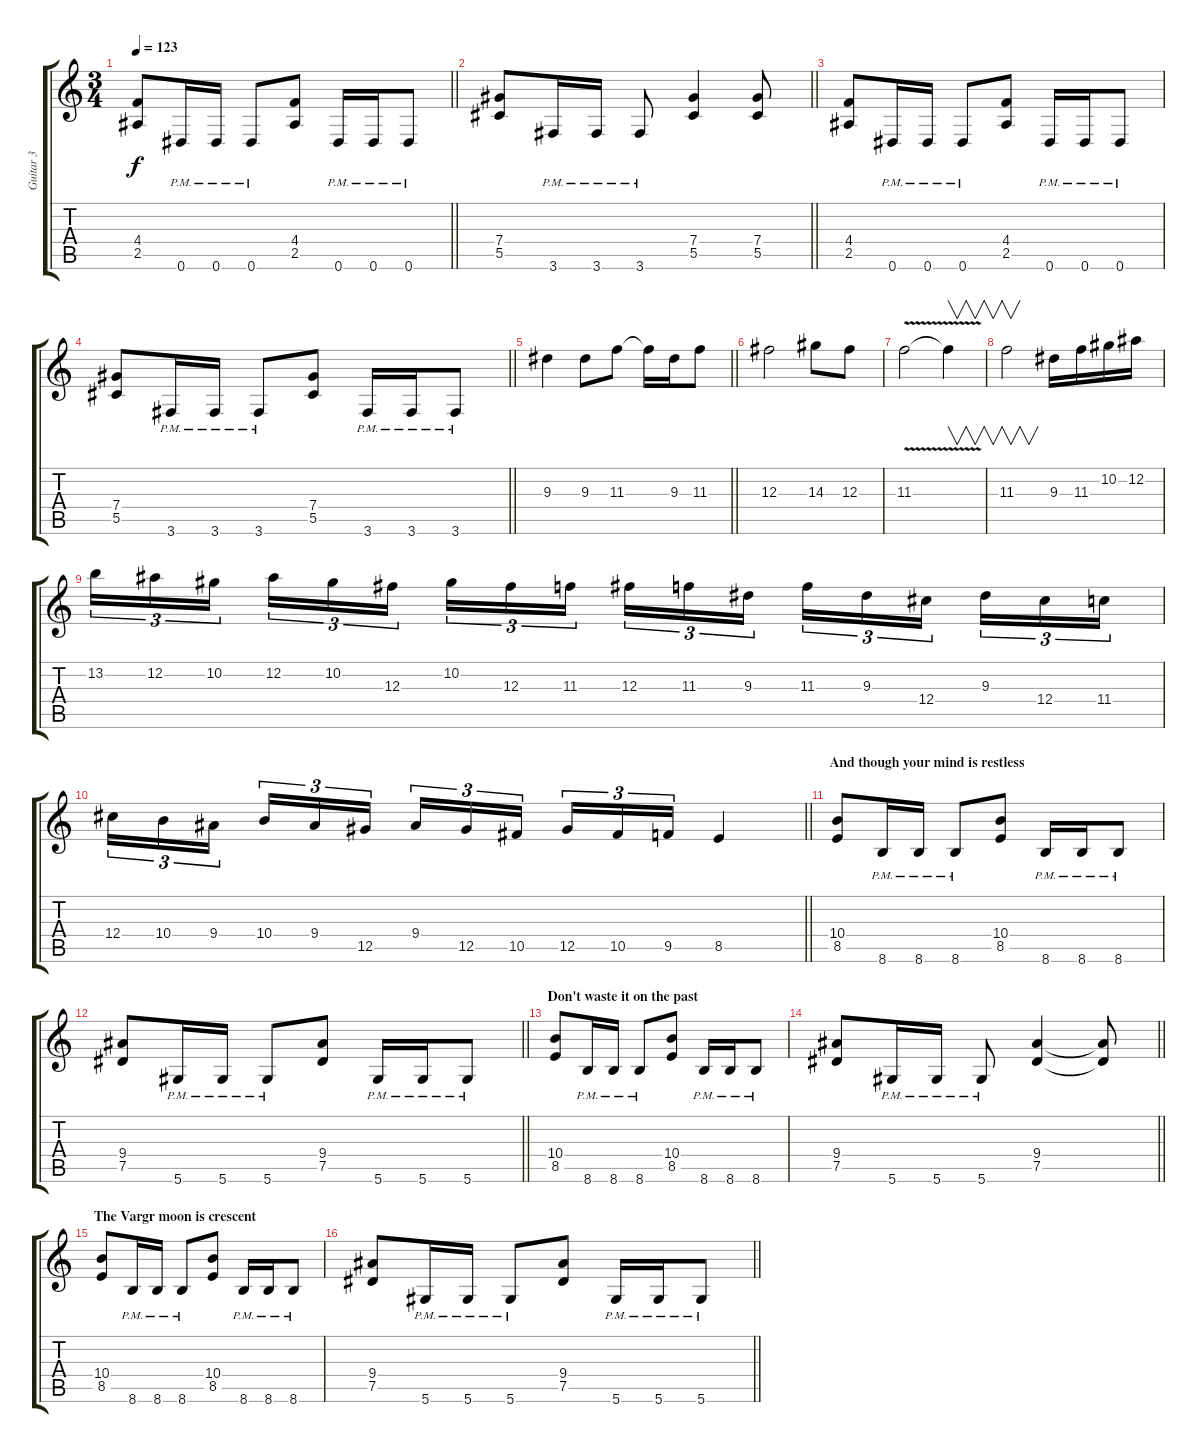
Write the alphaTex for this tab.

\track ("Guitar 3" "Guitar 3") {instrument overdrivenguitar}
\staff {score tabs}
\tuning (Eb4 Bb3 Gb3 Db3 Ab2 Eb2) {hide}
\ts (3 4)
\tempo 123
\clef g2
\barLineRight lightlight
\ks c
(4.4 2.5).8{dy f} 0.6{pm}.16 0.6{pm}.16 0.6{pm}.8 (4.4 2.5).8 0.6{pm}.16 0.6{pm}.16 0.6{pm}.8 |
\barLineRight lightlight
(7.4 5.5).8 3.6{pm}.16 3.6{pm}.16 3.6{pm}.8 (7.4 5.5).4 (7.4 5.5).8 |
(4.4 2.5).8 0.6{pm}.16 0.6{pm}.16 0.6{pm}.8 (4.4 2.5).8 0.6{pm}.16 0.6{pm}.16 0.6{pm}.8 |
\barLineRight lightlight
(7.4 5.5).8 3.6{pm}.16 3.6{pm}.16 3.6{pm}.8 (7.4 5.5).8 3.6{pm}.16 3.6{pm}.16 3.6{pm}.8 |
\barLineRight lightlight
9.3.4 9.3.8 11.3.8 11.3{t}.16 9.3.16 11.3.8 |
12.3.2 14.3.8 12.3.8 |
11.3{v}.2 11.3{t}.4{v} |
11.3.2{v} 9.3.16 11.3.16 10.2.16 12.2.16 |
13.2.16{tu (3 2)} 12.2.16{tu (3 2)} 10.2.16{tu (3 2) beam splitsecondary} 12.2.16{tu (3 2)} 10.2.16{tu (3 2)} 12.3.16{tu (3 2)} 10.2.16{tu (3 2)} 12.3.16{tu (3 2)} 11.3.16{tu (3 2) beam splitsecondary} 12.3.16{tu (3 2)} 11.3.16{tu (3 2)} 9.3.16{tu (3 2)} 11.3.16{tu (3 2)} 9.3.16{tu (3 2)} 12.4.16{tu (3 2) beam splitsecondary} 9.3.16{tu (3 2)} 12.4.16{tu (3 2)} 11.4.16{tu (3 2)} |
\barLineRight lightlight
12.4.16{tu (3 2)} 10.4.16{tu (3 2)} 9.4.16{tu (3 2) beam splitsecondary} 10.4.16{tu (3 2)} 9.4.16{tu (3 2)} 12.5.16{tu (3 2)} 9.4.16{tu (3 2)} 12.5.16{tu (3 2)} 10.5.16{tu (3 2) beam splitsecondary} 12.5.16{tu (3 2)} 10.5.16{tu (3 2)} 9.5.16{tu (3 2)} 8.5.4 |
\section ("" "And though your mind is restless")
(10.4 8.5).8 8.6{pm}.16 8.6{pm}.16 8.6{pm}.8 (10.4 8.5).8 8.6{pm}.16 8.6{pm}.16 8.6{pm}.8 |
\barLineRight lightlight
(9.4 7.5).8 5.6{pm}.16 5.6{pm}.16 5.6{pm}.8 (9.4 7.5).8 5.6{pm}.16 5.6{pm}.16 5.6{pm}.8 |
\section ("" "Don't waste it on the past ")
(10.4 8.5).8 8.6{pm}.16 8.6{pm}.16 8.6{pm}.8 (10.4 8.5).8 8.6{pm}.16 8.6{pm}.16 8.6{pm}.8 |
\barLineRight lightlight
(9.4 7.5).8 5.6{pm}.16 5.6{pm}.16 5.6{pm}.8 (9.4 7.5).4 (9.4{t} 7.5{t}).8 |
\section ("" "The Vargr moon is crescent")
(10.4 8.5).8 8.6{pm}.16 8.6{pm}.16 8.6{pm}.8 (10.4 8.5).8 8.6{pm}.16 8.6{pm}.16 8.6{pm}.8 |
\barLineRight lightlight
(9.4 7.5).8 5.6{pm}.16 5.6{pm}.16 5.6{pm}.8 (9.4 7.5).8 5.6{pm}.16 5.6{pm}.16 5.6{pm}.8
